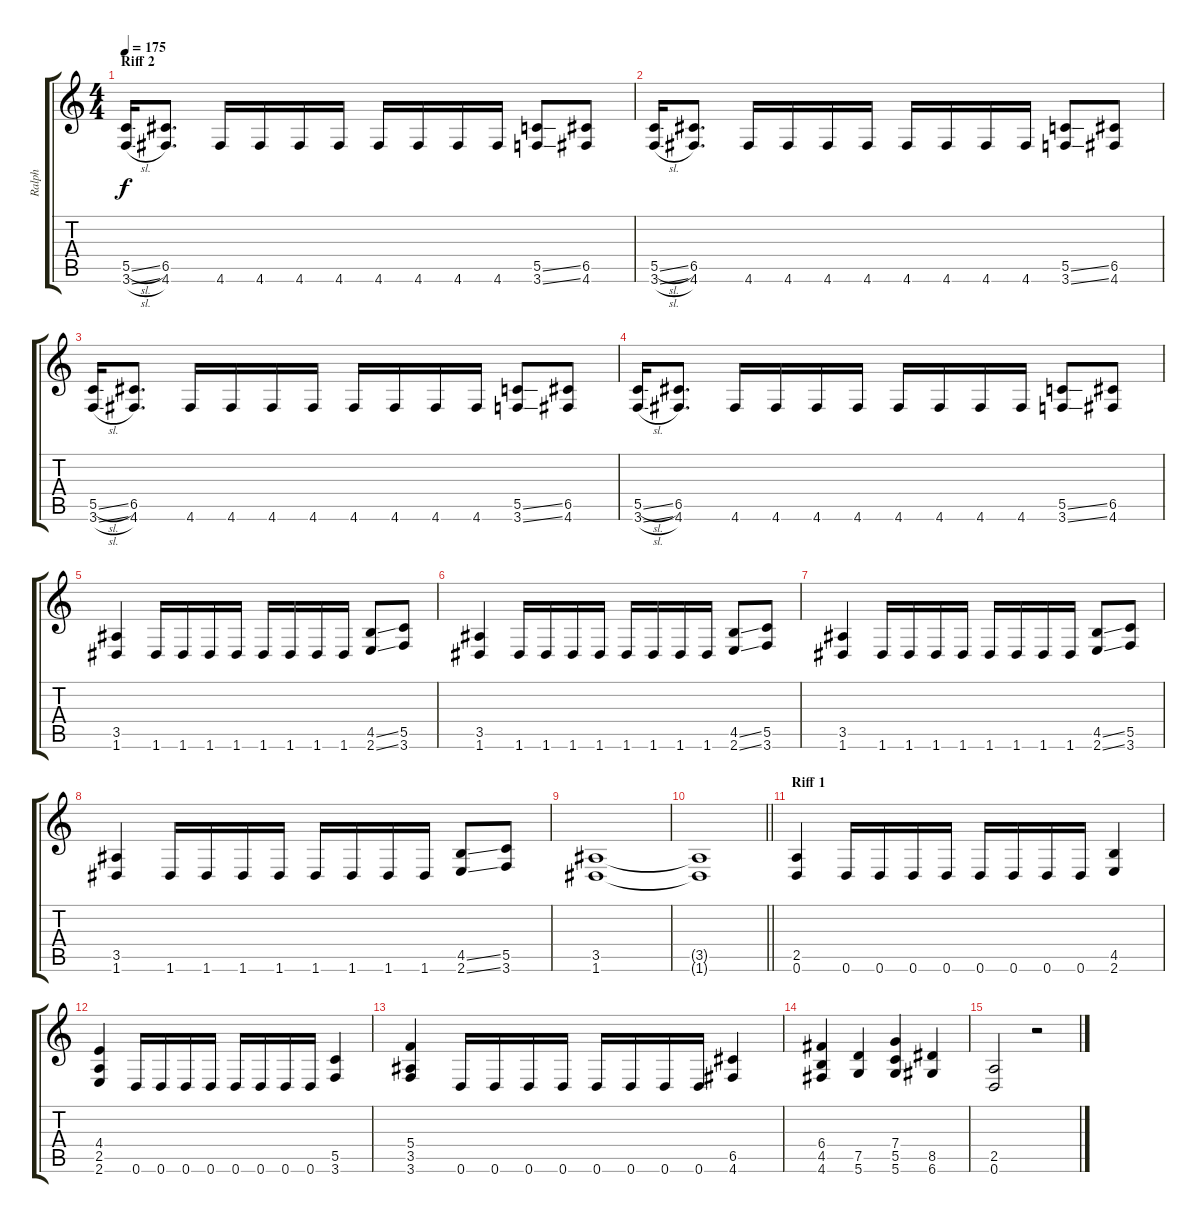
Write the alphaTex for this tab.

\track ("Ralph" "Ralph") {instrument overdrivenguitar}
\staff {score tabs}
\tuning (D4 A3 F3 C3 G2 D2) {hide}
\ts (4 4)
\section ("" "Riff 2")
\tempo 175
\clef g2
\ks c
(5.5{sl} 3.6{sl}).16{dy f} (6.5 4.6).8{d} 4.6.16 4.6.16 4.6.16 4.6.16 4.6.16 4.6.16 4.6.16 4.6.16 (5.5{ss} 3.6{ss}).8 (6.5 4.6).8 |
(5.5{sl} 3.6{sl}).16 (6.5 4.6).8{d} 4.6.16 4.6.16 4.6.16 4.6.16 4.6.16 4.6.16 4.6.16 4.6.16 (5.5{ss} 3.6{ss}).8 (6.5 4.6).8 |
(5.5{sl} 3.6{sl}).16 (6.5 4.6).8{d} 4.6.16 4.6.16 4.6.16 4.6.16 4.6.16 4.6.16 4.6.16 4.6.16 (5.5{ss} 3.6{ss}).8 (6.5 4.6).8 |
(5.5{sl} 3.6{sl}).16 (6.5 4.6).8{d} 4.6.16 4.6.16 4.6.16 4.6.16 4.6.16 4.6.16 4.6.16 4.6.16 (5.5{ss} 3.6{ss}).8 (6.5 4.6).8 |
(3.5 1.6).4 1.6.16 1.6.16 1.6.16 1.6.16 1.6.16 1.6.16 1.6.16 1.6.16 (4.5{ss} 2.6{ss}).8 (5.5 3.6).8 |
(3.5 1.6).4 1.6.16 1.6.16 1.6.16 1.6.16 1.6.16 1.6.16 1.6.16 1.6.16 (4.5{ss} 2.6{ss}).8 (5.5 3.6).8 |
(3.5 1.6).4 1.6.16 1.6.16 1.6.16 1.6.16 1.6.16 1.6.16 1.6.16 1.6.16 (4.5{ss} 2.6{ss}).8 (5.5 3.6).8 |
(3.5 1.6).4 1.6.16 1.6.16 1.6.16 1.6.16 1.6.16 1.6.16 1.6.16 1.6.16 (4.5{ss} 2.6{ss}).8 (5.5 3.6).8 |
(3.5 1.6).1 |
\barLineRight lightlight
(3.5{t} 1.6{t}).1 |
\section ("" "Riff 1")
(2.5 0.6).4 0.6.16 0.6.16 0.6.16 0.6.16 0.6.16 0.6.16 0.6.16 0.6.16 (4.5 2.6).4 |
(4.4 2.5 2.6).4 0.6.16 0.6.16 0.6.16 0.6.16 0.6.16 0.6.16 0.6.16 0.6.16 (5.5 3.6).4 |
(5.4 3.5 3.6).4 0.6.16 0.6.16 0.6.16 0.6.16 0.6.16 0.6.16 0.6.16 0.6.16 (6.5 4.6).4 |
(6.4 4.5 4.6).4 (7.5 5.6).4 (7.4 5.5 5.6).4 (8.5 6.6).4 |
(2.5 0.6).2 r.2
